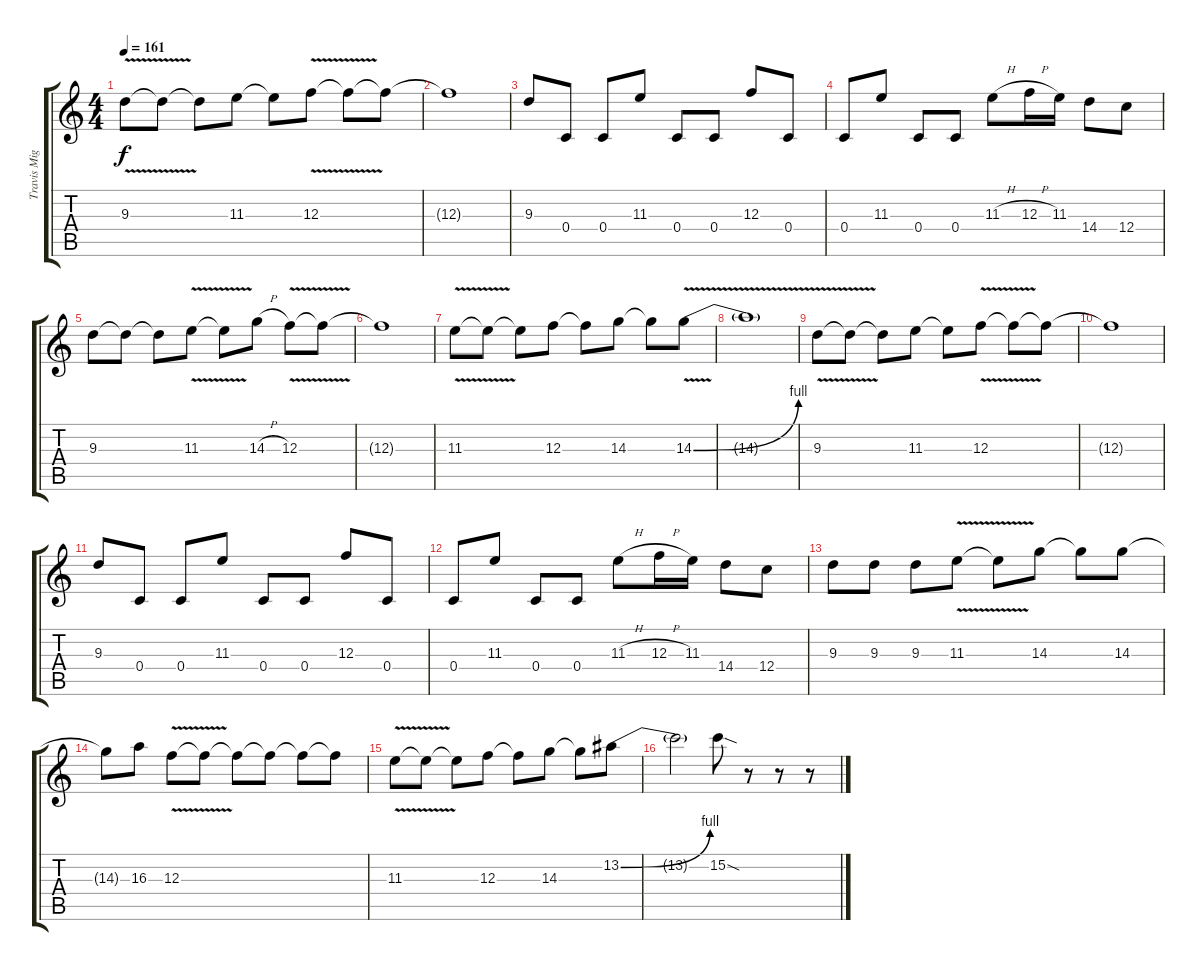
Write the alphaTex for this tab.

\track ("Travis Miguel" "Travis Mig") {instrument distortionguitar}
\staff {score tabs}
\tuning (D4 A3 F3 C3 G2 C2) {hide}
\ts (4 4)
\tempo 161
\clef g2
\ks c
9.3{v}.8{dy f volume 16 instrument distortionguitar} 9.3{t}.8 9.3{t}.8 11.3.8 11.3{t}.8 12.3{v}.8 12.3{t}.8 12.3{t}.8 |
12.3{t}.1 |
9.3.8 0.4.8 0.4.8 11.3.8 0.4.8 0.4.8 12.3.8 0.4.8 |
0.4.8 11.3.8 0.4.8 0.4.8 11.3{h}.8 12.3{h}.16 11.3.16 14.4.8 12.4.8 |
9.3.8 9.3{t}.8 9.3{t}.8 11.3{v}.8 11.3{t}.8 14.3{h}.8 12.3{v}.8 12.3{t}.8 |
12.3{t}.1 |
11.3{v}.8 11.3{t}.8 11.3{t}.8 12.3.8 12.3{t}.8 14.3.8 14.3{t}.8 14.3{be (bend 0 0 60 4) v}.8 |
14.3{t}.1 |
9.3{v}.8 9.3{t}.8 9.3{t}.8 11.3.8 11.3{t}.8 12.3{v}.8 12.3{t}.8 12.3{t}.8 |
12.3{t}.1 |
9.3.8 0.4.8 0.4.8 11.3.8 0.4.8 0.4.8 12.3.8 0.4.8 |
0.4.8 11.3.8 0.4.8 0.4.8 11.3{h}.8 12.3{h}.16 11.3.16 14.4.8 12.4.8 |
9.3.8 9.3.8 9.3.8 11.3{v}.8 11.3{t}.8 14.3.8 14.3{t}.8 14.3.8 |
14.3{t}.8 16.3.8 12.3{v}.8 12.3{t}.8 12.3{t}.8 12.3{t}.8 12.3{t}.8 12.3{t}.8 |
11.3{v}.8 11.3{t}.8 11.3{t}.8 12.3.8 12.3{t}.8 14.3.8 14.3{t}.8 13.2{be (bend 0 0 60 4)}.8 |
13.2{t}.2 15.2{sod}.8 r.8 r.8 r.8
